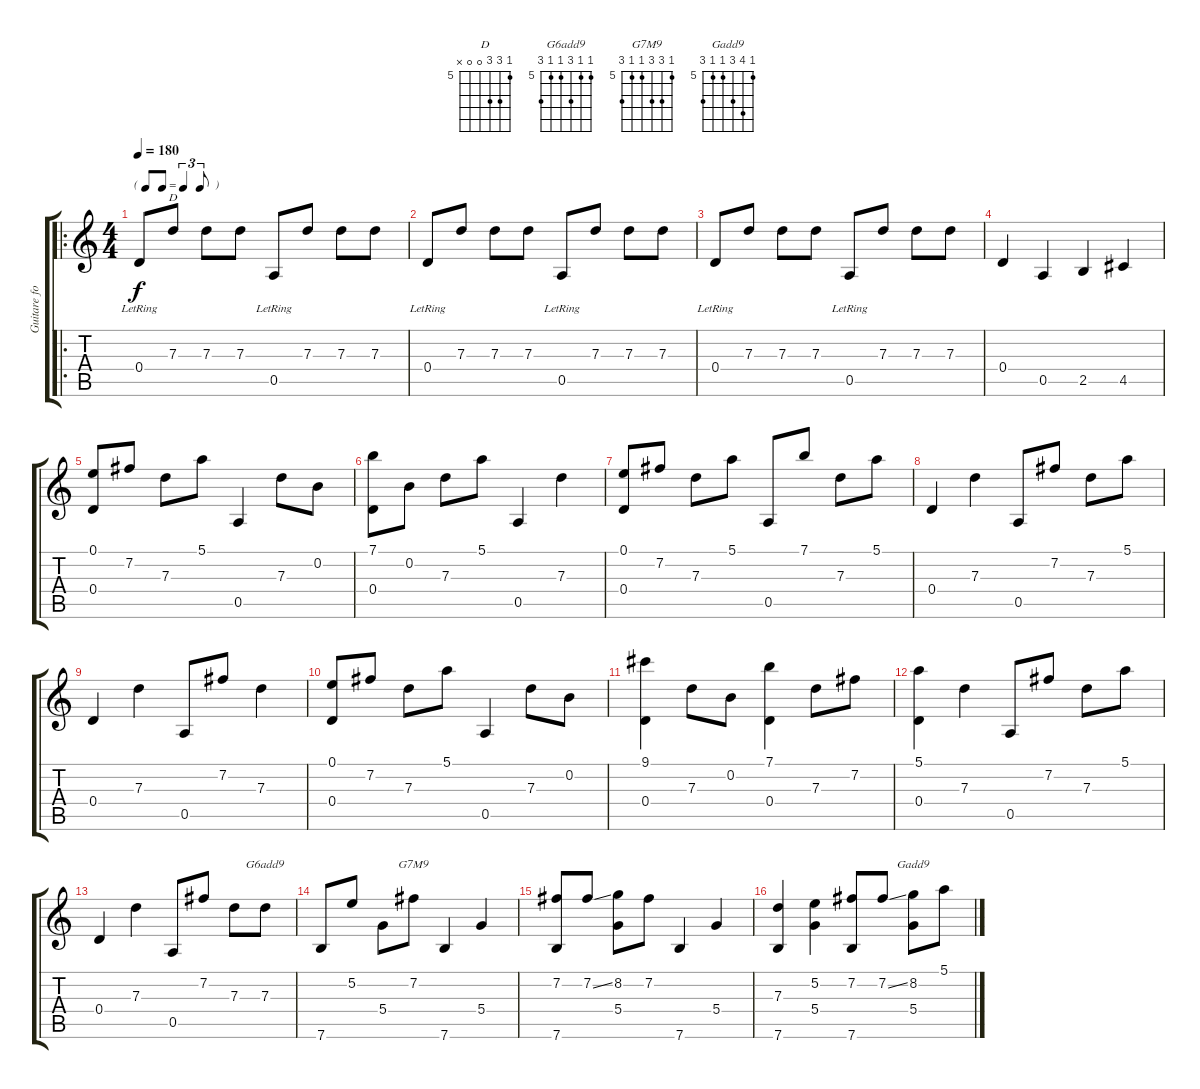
\track ("Guitare folk" "Guitare fo") {instrument acousticguitarnylon}
\staff {score tabs}
\tuning (E4 B3 G3 D3 A2 E2) {hide}
\chord ("D" 5 7 7 0 0 x) {firstfret 5}
\chord ("G6add9" 5 5 7 5 5 7) {firstfret 5}
\chord ("G7M9" 5 7 7 5 5 7) {firstfret 5}
\chord ("Gadd9" 5 8 7 5 5 7) {firstfret 5}
\ro
\ts (4 4)
\tf triplet8th
\tempo 180
\clef g2
\ks c
0.4{lr}.8{dy f instrument acousticguitarnylon} 7.3.8{ch "D"} 7.3.8 7.3.8 0.5{lr}.8 7.3.8 7.3.8 7.3.8 |
0.4{lr}.8 7.3.8 7.3.8 7.3.8 0.5{lr}.8 7.3.8 7.3.8 7.3.8 |
0.4{lr}.8 7.3.8 7.3.8 7.3.8 0.5{lr}.8 7.3.8 7.3.8 7.3.8 |
0.4.4 0.5.4 2.5.4 4.5.4 |
(0.1 0.4).8 7.2.8 7.3.8 5.1.8 0.5.4 7.3.8 0.2.8 |
(7.1 0.4).8 0.2.8 7.3.8 5.1.8 0.5.4 7.3.4 |
(0.1 0.4).8 7.2.8 7.3.8 5.1.8 0.5.8 7.1.8 7.3.8 5.1.8 |
0.4.4 7.3.4 0.5.8 7.2.8 7.3.8 5.1.8 |
0.4.4 7.3.4 0.5.8 7.2.8 7.3.4 |
(0.1 0.4).8 7.2.8 7.3.8 5.1.8 0.5.4 7.3.8 0.2.8 |
(9.1 0.4).4 7.3.8 0.2.8 (7.1 0.4).4 7.3.8 7.2.8 |
(5.1 0.4).4 7.3.4 0.5.8 7.2.8 7.3.8 5.1.8 |
0.4.4 7.3.4 0.5.8 7.2.8 7.3.8 7.3.8{ch "G6add9"} |
7.6.8 5.2.8 5.4.8 7.2.8{ch "G7M9"} 7.6.4 5.4.4 |
(7.2 7.6).8 7.2{ss}.8 (8.2 5.4).8 7.2.8 7.6.4 5.4.4 |
(7.3 7.6).4 (5.2 5.4).4 (7.2 7.6).8 7.2{ss}.8 (8.2 5.4).8{ch "Gadd9"} 5.1.8
